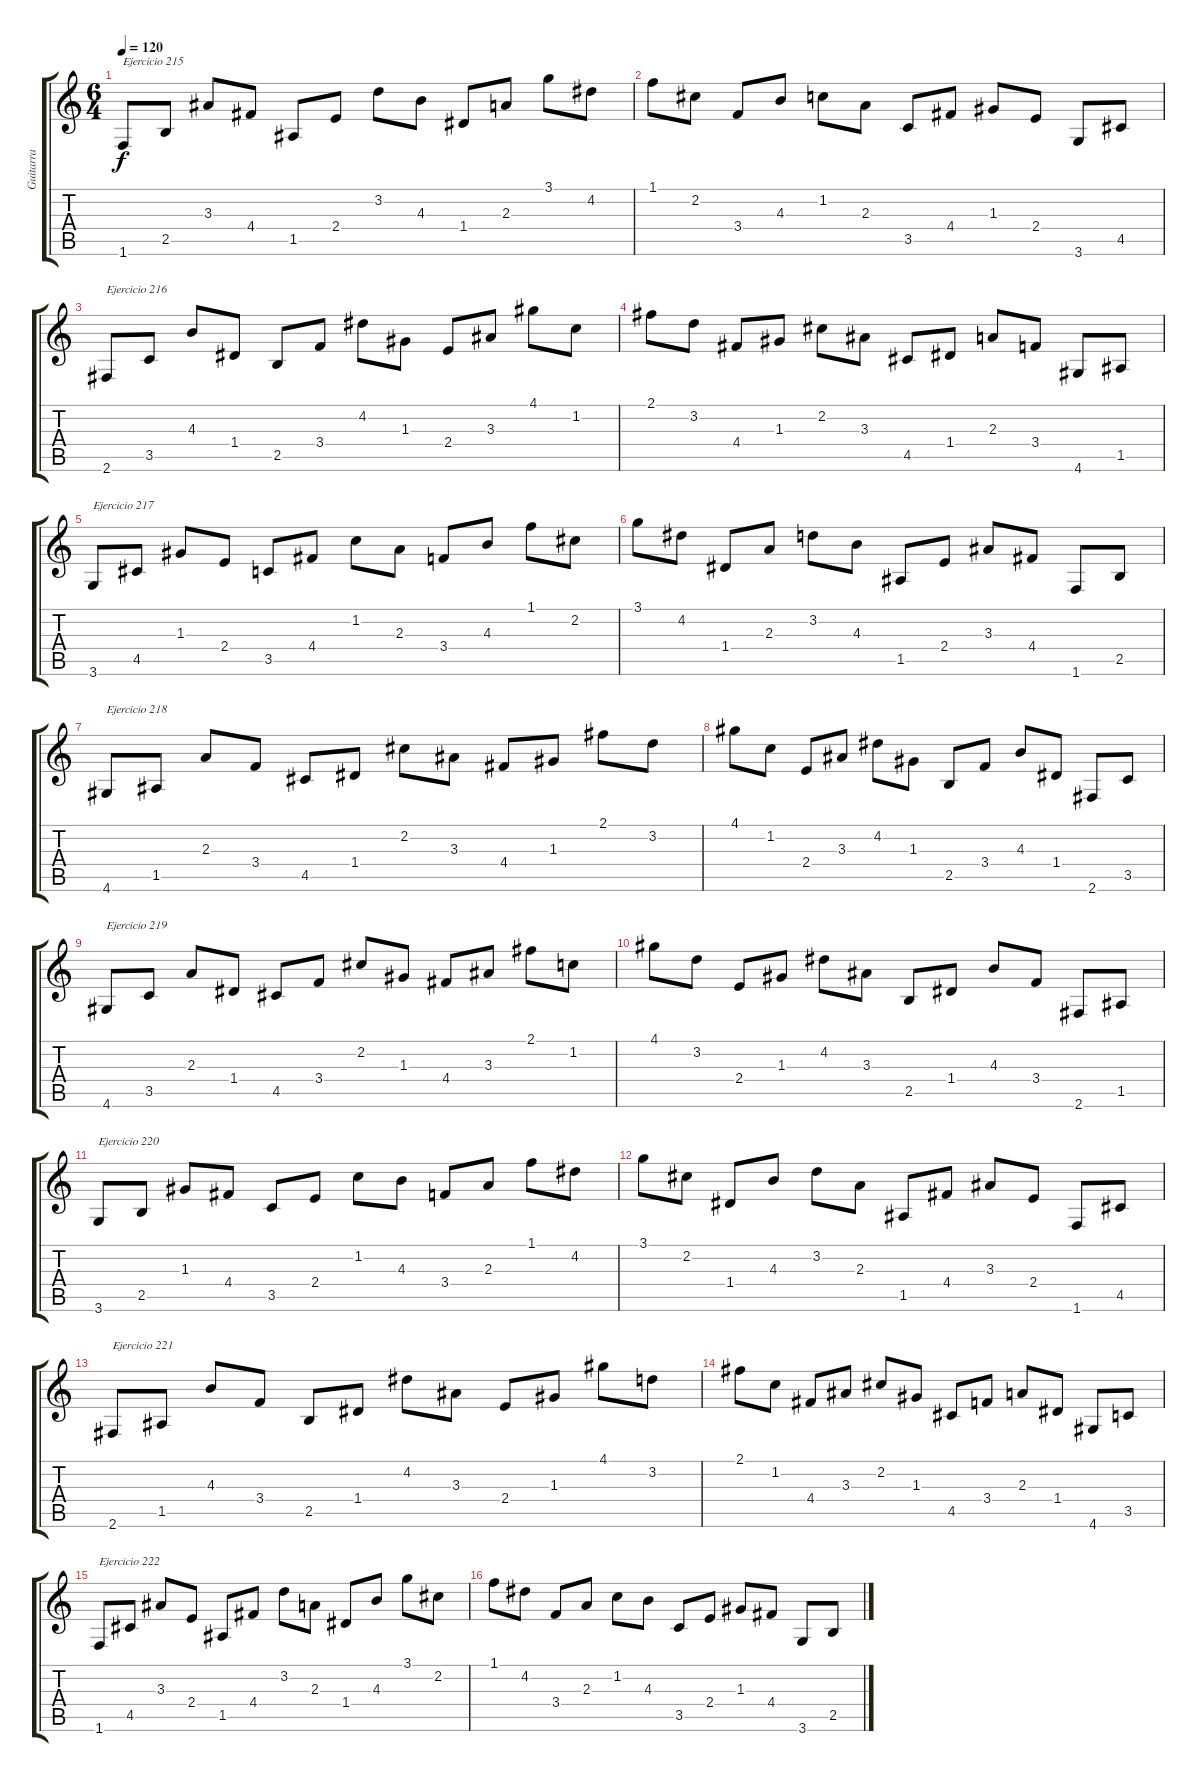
\track ("Guitarra " "Guitarra ") {instrument acousticguitarnylon}
\staff {score tabs}
\tuning (E4 B3 G3 D3 A2 E2) {hide}
\ts (6 4)
\tempo 120
\clef g2
\ks c
1.6.8{txt "Ejercicio 215" dy f} 2.5.8 3.3.8 4.4.8 1.5.8 2.4.8 3.2.8 4.3.8 1.4.8 2.3.8 3.1.8 4.2.8 |
1.1.8 2.2.8 3.4.8 4.3.8 1.2.8 2.3.8 3.5.8 4.4.8 1.3.8 2.4.8 3.6.8 4.5.8 |
2.6.8{txt "Ejercicio 216"} 3.5.8 4.3.8 1.4.8 2.5.8 3.4.8 4.2.8 1.3.8 2.4.8 3.3.8 4.1.8 1.2.8 |
2.1.8 3.2.8 4.4.8 1.3.8 2.2.8 3.3.8 4.5.8 1.4.8 2.3.8 3.4.8 4.6.8 1.5.8 |
3.6.8{txt "Ejercicio 217"} 4.5.8 1.3.8 2.4.8 3.5.8 4.4.8 1.2.8 2.3.8 3.4.8 4.3.8 1.1.8 2.2.8 |
3.1.8 4.2.8 1.4.8 2.3.8 3.2.8 4.3.8 1.5.8 2.4.8 3.3.8 4.4.8 1.6.8 2.5.8 |
4.6.8{txt "Ejercicio 218"} 1.5.8 2.3.8 3.4.8 4.5.8 1.4.8 2.2.8 3.3.8 4.4.8 1.3.8 2.1.8 3.2.8 |
4.1.8 1.2.8 2.4.8 3.3.8 4.2.8 1.3.8 2.5.8 3.4.8 4.3.8 1.4.8 2.6.8 3.5.8 |
4.6.8{txt "Ejercicio 219"} 3.5.8 2.3.8 1.4.8 4.5.8 3.4.8 2.2.8 1.3.8 4.4.8 3.3.8 2.1.8 1.2.8 |
4.1.8 3.2.8 2.4.8 1.3.8 4.2.8 3.3.8 2.5.8 1.4.8 4.3.8 3.4.8 2.6.8 1.5.8 |
3.6.8{txt "Ejercicio 220"} 2.5.8 1.3.8 4.4.8 3.5.8 2.4.8 1.2.8 4.3.8 3.4.8 2.3.8 1.1.8 4.2.8 |
3.1.8 2.2.8 1.4.8 4.3.8 3.2.8 2.3.8 1.5.8 4.4.8 3.3.8 2.4.8 1.6.8 4.5.8 |
2.6.8{txt "Ejercicio 221"} 1.5.8 4.3.8 3.4.8 2.5.8 1.4.8 4.2.8 3.3.8 2.4.8 1.3.8 4.1.8 3.2.8 |
2.1.8 1.2.8 4.4.8 3.3.8 2.2.8 1.3.8 4.5.8 3.4.8 2.3.8 1.4.8 4.6.8 3.5.8 |
1.6.8{txt "Ejercicio 222"} 4.5.8 3.3.8 2.4.8 1.5.8 4.4.8 3.2.8 2.3.8 1.4.8 4.3.8 3.1.8 2.2.8 |
1.1.8 4.2.8 3.4.8 2.3.8 1.2.8 4.3.8 3.5.8 2.4.8 1.3.8 4.4.8 3.6.8 2.5.8
